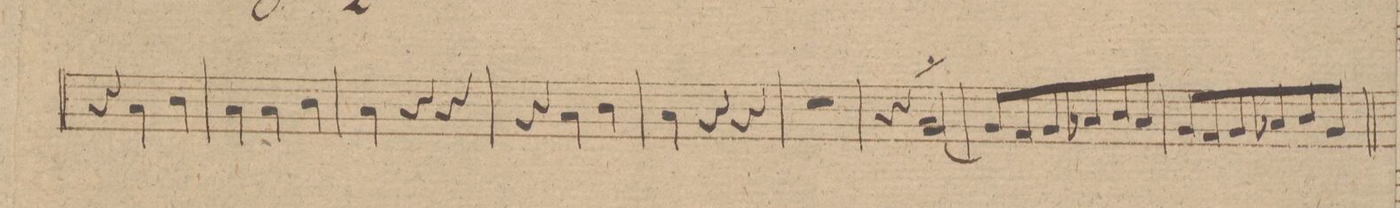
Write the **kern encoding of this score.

**kern	**dynam
*I"Clarinetto 2do in A.	*
*clefG2	*
*k[f#]	*
*met(c|)	*
*M3/4	*
4r	.
4f#\	.
4g/	.
=190	=190
4f#\	.
4f#\	.
4g/	.
=191	=191
4f#\	.
4r	.
4r	.
=192	=192
4r	.
4f#\	.
4g\	.
=193	=193
4f#\	.
4r	.
4r	.
=194	=194
2.r	.
=195	=195
4r	.
[2e/^>	.
=196	=196
8e/L]	.
8d/	.
8e/	.
8fX/	.
8g/	.
8f/J	.
=197	=197
8e/L	.
8d/	.
8e/	.
8fX/	.
8g/	.
8e/J	.
=198	=198
*-	*-
